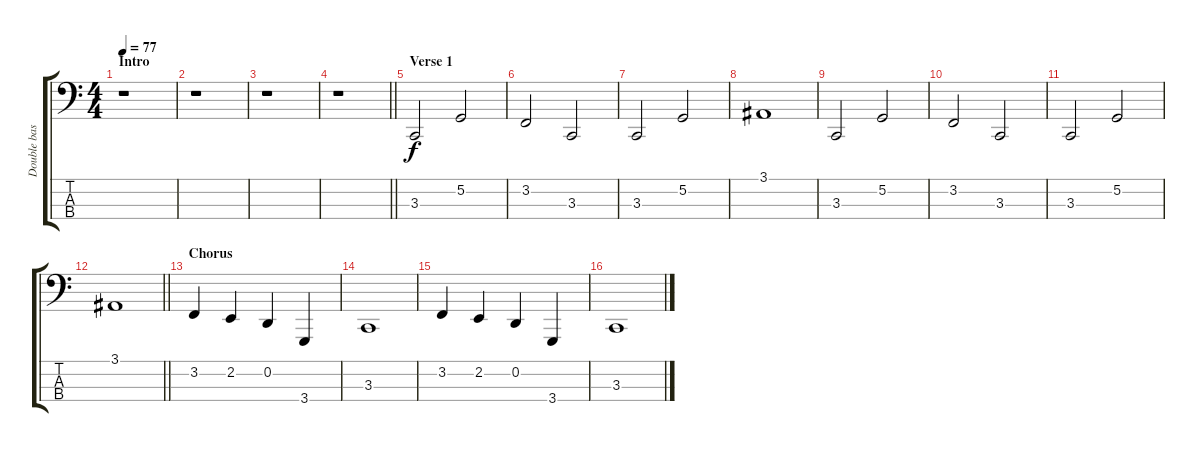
\track ("Double bass (played with a bow)" "Double bas") {instrument stringensemble1}
\staff {score tabs}
\tuning (G2 D2 A1 E1) {hide}
\ts (4 4)
\section ("" "Intro")
\tempo 77
\clef f4
\ks c
r.1{dy f instrument stringensemble1} |
r.1 |
r.1 |
\barLineRight lightlight
r.1 |
\section ("" "Verse 1")
3.3.2 5.2.2 |
3.2.2 3.3.2 |
3.3.2 5.2.2 |
3.1.1 |
3.3.2 5.2.2 |
3.2.2 3.3.2 |
3.3.2 5.2.2 |
\barLineRight lightlight
3.1.1 |
\section ("" "Chorus")
3.2.4 2.2.4 0.2.4 3.4.4 |
3.3.1 |
3.2.4 2.2.4 0.2.4 3.4.4 |
3.3.1
